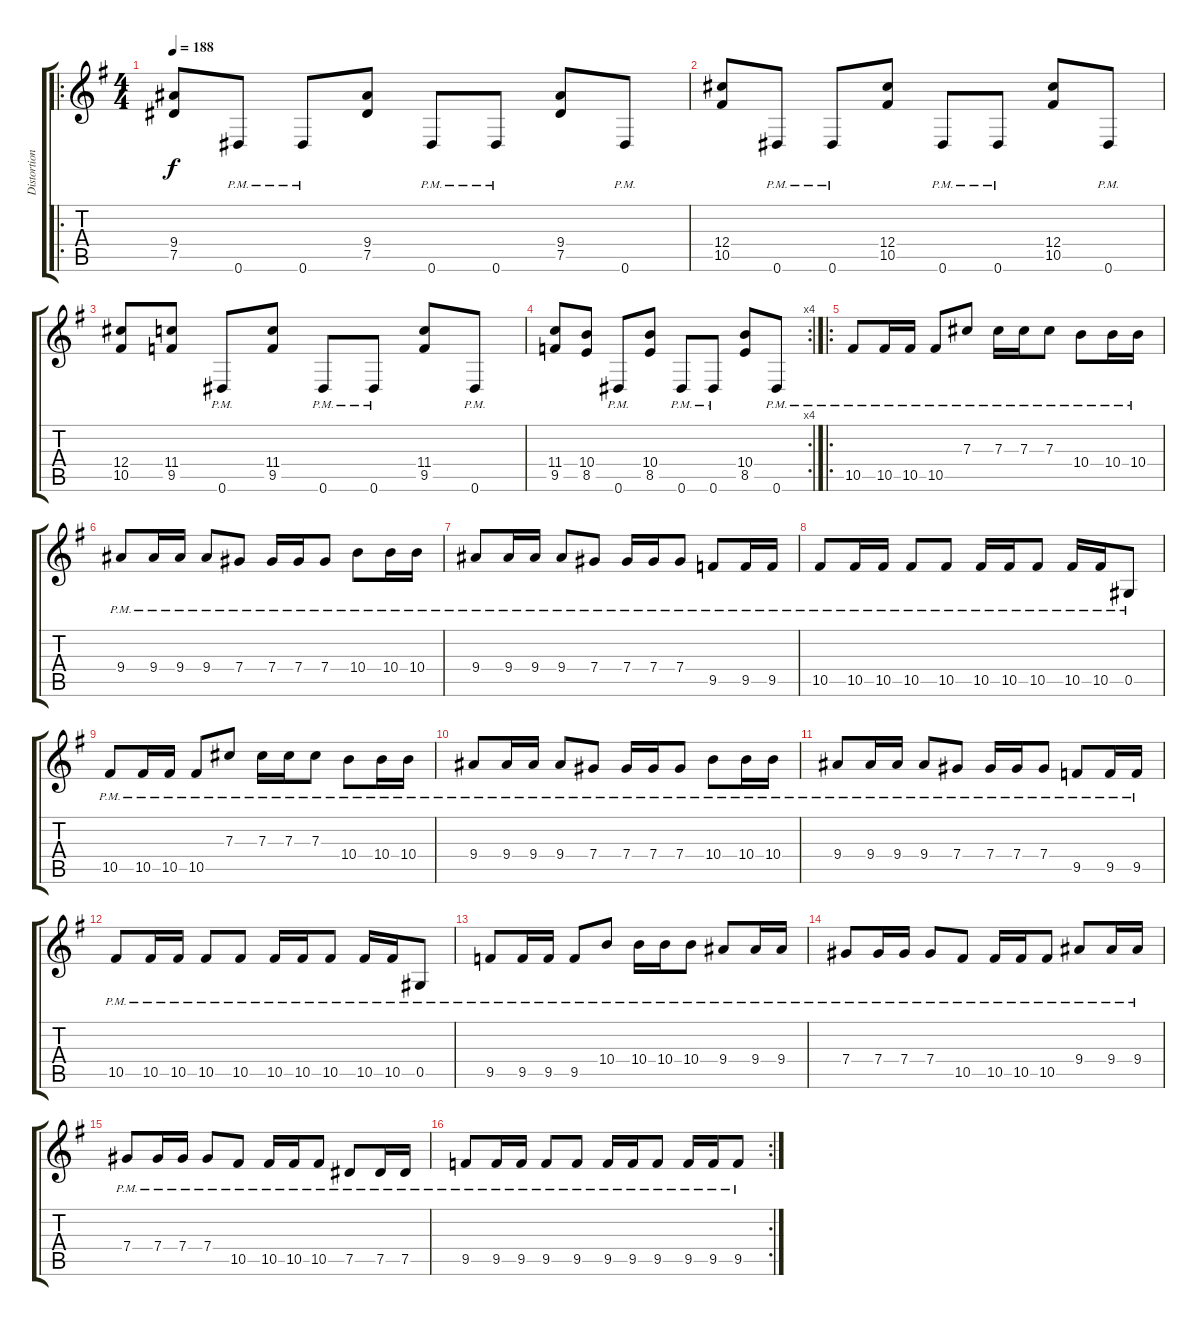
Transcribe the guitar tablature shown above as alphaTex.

\track ("Distortion Guitar" "Distortion") {instrument overdrivenguitar}
\staff {score tabs}
\tuning (Eb4 Bb3 Gb3 Db3 Ab2 Eb2) {hide}
\ro
\ts (4 4)
\tempo 188
\clef g2
\ks g
(9.4 7.5).8{dy f} 0.6{pm}.8 0.6{pm}.8 (9.4 7.5).8 0.6{pm}.8 0.6{pm}.8 (9.4 7.5).8 0.6{pm}.8 |
(12.4 10.5).8 0.6{pm}.8 0.6{pm}.8 (12.4 10.5).8 0.6{pm}.8 0.6{pm}.8 (12.4 10.5).8 0.6{pm}.8 |
(12.4 10.5).8 (11.4 9.5).8 0.6{pm}.8 (11.4 9.5).8 0.6{pm}.8 0.6{pm}.8 (11.4 9.5).8 0.6{pm}.8 |
\rc 4
(11.4 9.5).8 (10.4 8.5).8 0.6{pm}.8 (10.4 8.5).8 0.6{pm}.8 0.6{pm}.8 (10.4 8.5).8 0.6{pm}.8 |
\ro
10.5{pm}.8 10.5{pm}.16 10.5{pm}.16 10.5{pm}.8 7.3{pm}.8 7.3{pm}.16 7.3{pm}.16 7.3{pm}.8 10.4{pm}.8 10.4{pm}.16 10.4{pm}.16 |
9.4{pm}.8 9.4{pm}.16 9.4{pm}.16 9.4{pm}.8 7.4{pm}.8 7.4{pm}.16 7.4{pm}.16 7.4{pm}.8 10.4{pm}.8 10.4{pm}.16 10.4{pm}.16 |
9.4{pm}.8 9.4{pm}.16 9.4{pm}.16 9.4{pm}.8 7.4{pm}.8 7.4{pm}.16 7.4{pm}.16 7.4{pm}.8 9.5{pm}.8 9.5{pm}.16 9.5{pm}.16 |
10.5{pm}.8 10.5{pm}.16 10.5{pm}.16 10.5{pm}.8 10.5{pm}.8 10.5{pm}.16 10.5{pm}.16 10.5{pm}.8 10.5{pm}.16 10.5{pm}.16 0.5{pm}.8 |
10.5{pm}.8 10.5{pm}.16 10.5{pm}.16 10.5{pm}.8 7.3{pm}.8 7.3{pm}.16 7.3{pm}.16 7.3{pm}.8 10.4{pm}.8 10.4{pm}.16 10.4{pm}.16 |
9.4{pm}.8 9.4{pm}.16 9.4{pm}.16 9.4{pm}.8 7.4{pm}.8 7.4{pm}.16 7.4{pm}.16 7.4{pm}.8 10.4{pm}.8 10.4{pm}.16 10.4{pm}.16 |
9.4{pm}.8 9.4{pm}.16 9.4{pm}.16 9.4{pm}.8 7.4{pm}.8 7.4{pm}.16 7.4{pm}.16 7.4{pm}.8 9.5{pm}.8 9.5{pm}.16 9.5{pm}.16 |
10.5{pm}.8 10.5{pm}.16 10.5{pm}.16 10.5{pm}.8 10.5{pm}.8 10.5{pm}.16 10.5{pm}.16 10.5{pm}.8 10.5{pm}.16 10.5{pm}.16 0.5{pm}.8 |
9.5{pm}.8 9.5{pm}.16 9.5{pm}.16 9.5{pm}.8 10.4{pm}.8 10.4{pm}.16 10.4{pm}.16 10.4{pm}.8 9.4{pm}.8 9.4{pm}.16 9.4{pm}.16 |
7.4{pm}.8 7.4{pm}.16 7.4{pm}.16 7.4{pm}.8 10.5{pm}.8 10.5{pm}.16 10.5{pm}.16 10.5{pm}.8 9.4{pm}.8 9.4{pm}.16 9.4{pm}.16 |
7.4{pm}.8 7.4{pm}.16 7.4{pm}.16 7.4{pm}.8 10.5{pm}.8 10.5{pm}.16 10.5{pm}.16 10.5{pm}.8 7.5{pm}.8 7.5{pm}.16 7.5{pm}.16 |
\rc 2
9.5{pm}.8 9.5{pm}.16 9.5{pm}.16 9.5{pm}.8 9.5{pm}.8 9.5{pm}.16 9.5{pm}.16 9.5{pm}.8 9.5{pm}.16 9.5{pm}.16 9.5{pm}.8
